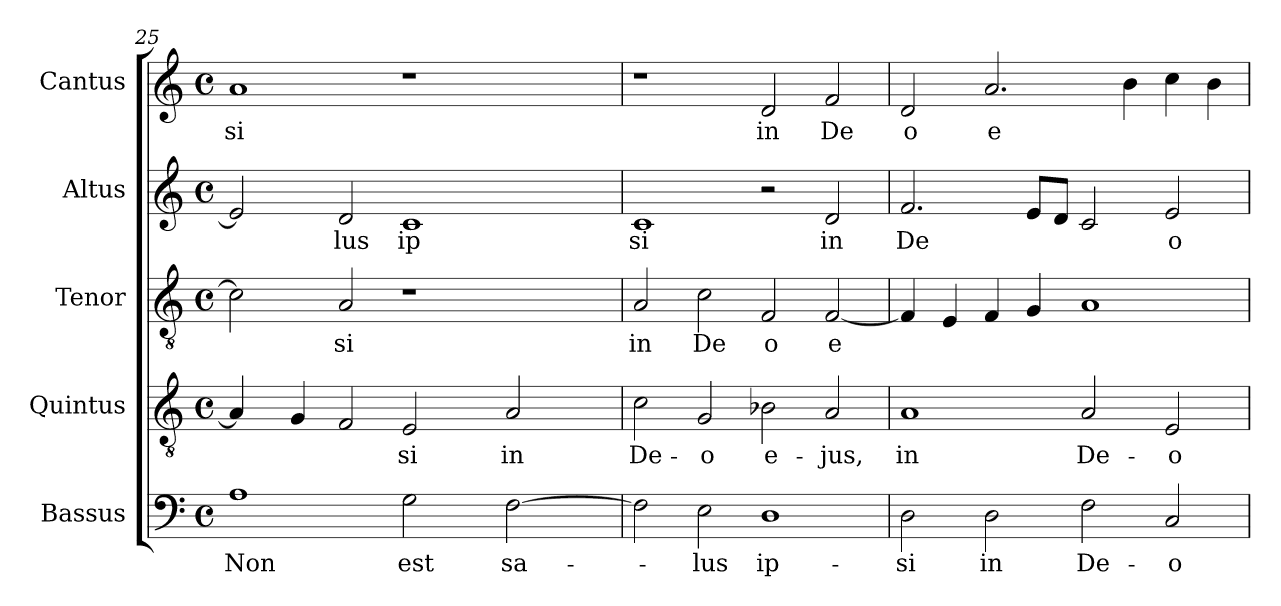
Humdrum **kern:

**kern	**text	**kern	**text	**kern	**text	**kern	**text	**kern	**text
*part5	*part5	*part4	*part4	*part3	*part3	*part2	*part2	*part1	*part1
*staff5	*staff5	*staff4	*staff4	*staff3	*staff3	*staff2	*staff2	*staff1	*staff1
*I"Bassus	*	*I"Quintus	*	*I"Tenor	*	*I"Altus	*	*I"Cantus	*
!!LO:LB:g=z
*clefF4	*	*clefGv2	*	*clefGv2	*	*clefG2	*	*clefG2	*
*M4/4	*	*M4/4	*	*M4/4	*	*M4/4	*	*M4/4	*
*met(c)	*	*met(c)	*	*met(c)	*	*met(c)	*	*met(c)	*
=25	=25	=25	=25	=25	=25	=25	=25	=25	=25
!	!LO:LY:b:cj	!	!	!	!	!	!	!	!LO:LY:b:cj
*	*	*^	*	*^	*	*	*	*	*
*	*	*	*	*	*	*^	*	*	*	*	*
1A	Non	4A/]	4ryy	.	2c\]	16ryy	16.ryy	.	2e/]	.	1a	si
.	.	.	.	.	.	1ryy	.	.	.	.	.	.
.	.	.	.	.	.	.	1ryy	.	.	.	.	.
.	.	4G/	64ryy	.	.	.	.	.	.	.	.	.
.	.	.	1ryy	.	.	.	.	.	.	.	.	.
!	!	!	!	!	!	!	!	!LO:LY:b:cj	!	!LO:LY:b:cj	!	!
.	.	2F/	.	.	2A/	.	.	si	2d/	lus	.	.
!	!LO:LY:b:cj	!	!	!LO:LY:b:cj	!	!	!	!	!	!LO:LY:b:cj	!	!
2G\	est	2E/	.	si	1r	.	.	.	1c	ip	1r	.
.	.	.	.	.	.	2...ryy	.	.	.	.	.	.
.	.	.	.	.	.	.	2ryy	.	.	.	.	.
.	.	.	2ryy	.	.	.	.	.	.	.	.	.
!	!LO:LY:b:cj	!	!	!LO:LY:b:cj	!	!	!	!	!	!	!	!
[>2F\	sa-	2A/	.	in	.	.	.	.	.	.	.	.
.	.	.	.	.	.	.	4ryy	.	.	.	.	.
.	.	.	8...ryy	.	.	.	.	.	.	.	.	.
.	.	.	.	.	.	.	8ryy	.	.	.	.	.
.	.	.	.	.	.	.	32ryy	.	.	.	.	.
=26	=26	=26	=26	=26	=26	=26	=26	=26	=26	=26	=26	=26
!	!	!	!	!LO:LY:b:cj	!	!	!	!LO:LY:b:cj	!	!LO:LY:b:cj	!	!
*	*	*v	*v	*	*	*	*	*	*	*	*	*
*	*	*	*	*v	*v	*v	*	*	*	*	*
2F\]	.	2c\	De-	2A/	in	1c	si	1r	.
!	!LO:LY:b:cj	!	!LO:LY:b:cj	!	!LO:LY:b:cj	!	!	!	!
2E\	-lus	2G/	-o	2c\	De	.	.	.	.
!	!LO:LY:b:cj	!	!LO:LY:b:cj	!	!LO:LY:b:cj	!	!	!	!LO:LY:b:cj
1D	ip-	2B-X\	e-	2F/	o	2r	.	2d/	in
!	!	!	!LO:LY:b:cj	!	!LO:LY:b:cj	!	!LO:LY:b:cj	!	!LO:LY:b:cj
.	.	2A/	-jus,	[<2F/	e	2d/	in	2f/	De
=27	=27	=27	=27	=27	=27	=27	=27	=27	=27
!	!LO:LY:b:cj	!	!LO:LY:b:cj	!	!	!	!LO:LY:b	!	!LO:LY:b:cj
2D\	-si	1A	in	4F/]	.	2.f/	De	2d/	o
.	.	.	.	4E/	.	.	.	.	.
!	!LO:LY:b:cj	!	!	!	!	!	!	!	!LO:LY:b:cj
2D\	in	.	.	4F/	.	.	.	2.a/	e
.	.	.	.	4G/	.	8e/L	.	.	.
.	.	.	.	.	.	8d/J	.	.	.
!	!LO:LY:b:cj	!	!LO:LY:b:cj	!	!	!	!	!	!
2F\	De-	2A/	De-	1A	.	2c/	.	.	.
.	.	.	.	.	.	.	.	4b\	.
!	!LO:LY:b:cj	!	!LO:LY:b:cj	!	!	!	!LO:LY:b:cj	!	!
2C/	-o	2E/	-o	.	.	2e/	o	4cc\	.
.	.	.	.	.	.	.	.	4b\	.
=	=	=	=	=	=	=	=	=	=
*-	*-	*-	*-	*-	*-	*-	*-	*-	*-
